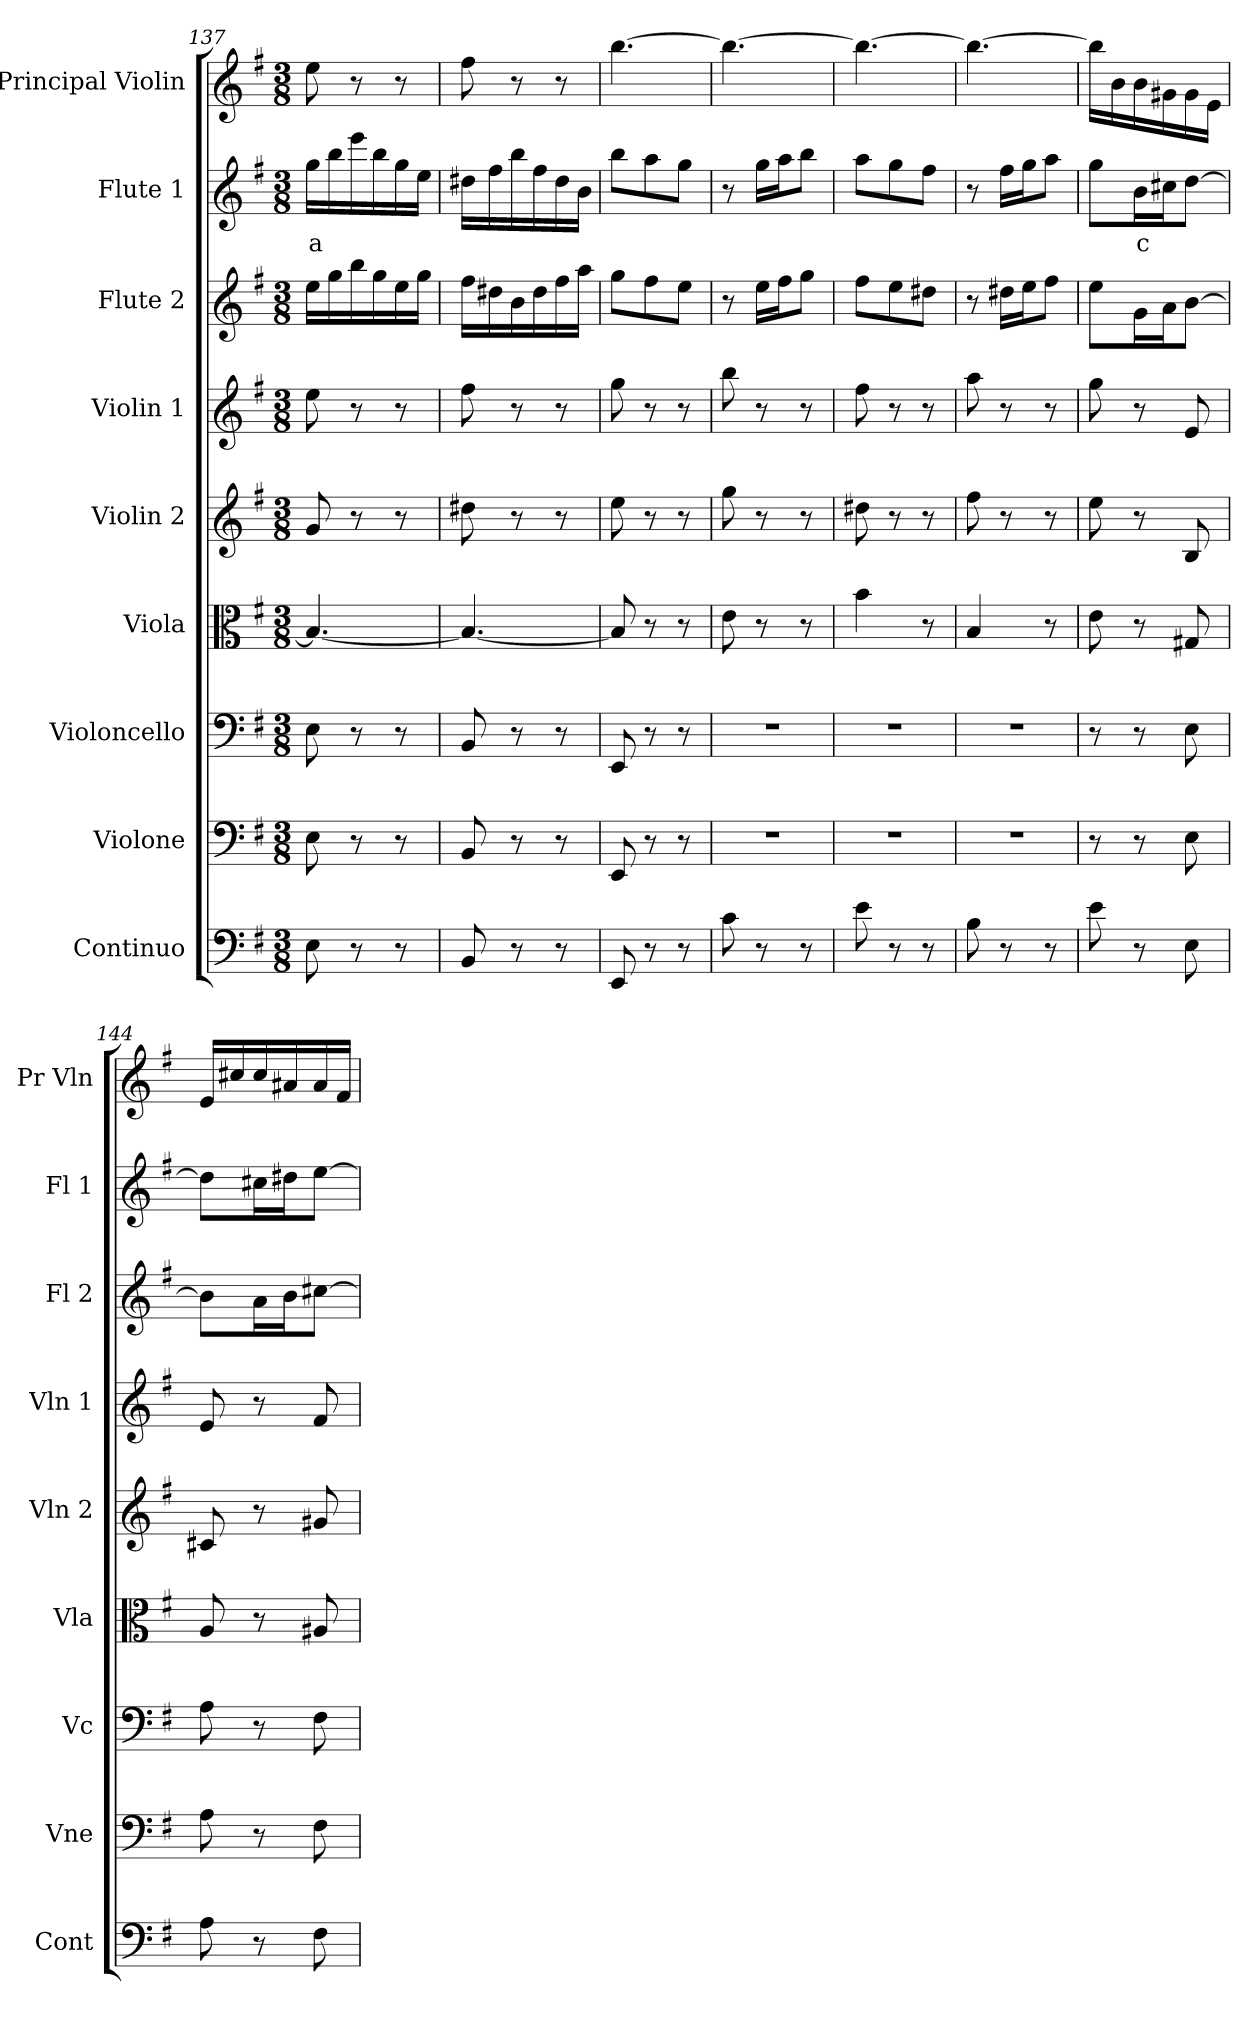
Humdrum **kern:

**kern	**kern	**kern	**kern	**kern	**kern	**kern	**kern	**text	**kern
*part9	*part8	*part7	*part6	*part5	*part4	*part3	*part2	*part2	*part1
*staff9	*staff8	*staff7	*staff6	*staff5	*staff4	*staff3	*staff2	*staff2	*staff1
*I"Continuo	*I"Violone	*I"Violoncello	*I"Viola	*I"Violin 2	*I"Violin 1	*I"Flute 2	*I"Flute 1	*	*I"Principal Violin
*I'Cont	*I'Vne	*I'Vc	*I'Vla	*I'Vln 2	*I'Vln 1	*I'Fl 2	*I'Fl 1	*	*I'Pr Vln
*clefF4	*clefF4	*clefF4	*clefC3	*clefG2	*clefG2	*clefG2	*clefG2	*	*clefG2
*	*ITrd7c12	*	*	*	*	*	*	*	*
*k[f#]	*k[f#]	*k[f#]	*k[f#]	*k[f#]	*k[f#]	*k[f#]	*k[f#]	*	*k[f#]
*M3/8	*M3/8	*M3/8	*M3/8	*M3/8	*M3/8	*M3/8	*M3/8	*	*M3/8
=137	=137	=137	=137	=137	=137	=137	=137	=137	=137
!	!	!	!	!	!	!	!	!LO:LY:b:color=#FF0000	!
8E\	8EE\	8E\	4.B/_	8g/	8ee\	16ee\LL	16gg\LL	a	8ee\
.	.	.	.	.	.	16gg\	16bb\	.	.
8r	8r	8r	.	8r	8r	16bb\	16eee\	.	8r
.	.	.	.	.	.	16gg\	16bb\	.	.
8r	8r	8r	.	8r	8r	16ee\	16gg\	.	8r
.	.	.	.	.	.	16gg\JJ	16ee\JJ	.	.
=138	=138	=138	=138	=138	=138	=138	=138	=138	=138
8BB/	8BBB/	8BB/	4.B/_	8dd#X\	8ff#\	16ff#\LL	16dd#X\LL	.	8ff#\
.	.	.	.	.	.	16dd#X\	16ff#\	.	.
8r	8r	8r	.	8r	8r	16b\	16bb\	.	8r
.	.	.	.	.	.	16dd#\	16ff#\	.	.
8r	8r	8r	.	8r	8r	16ff#\	16dd#\	.	8r
.	.	.	.	.	.	16aa\JJ	16b\JJ	.	.
=139	=139	=139	=139	=139	=139	=139	=139	=139	=139
8EE/	8EEE/	8EE/	8B/]	8ee\	8gg\	8gg\L	8bb\L	.	[4.bb\
8r	8r	8r	8r	8r	8r	8ff#\	8aa\	.	.
8r	8r	8r	8r	8r	8r	8ee\J	8gg\J	.	.
=140	=140	=140	=140	=140	=140	=140	=140	=140	=140
8c\	4.r	4.r	8e\	8gg\	8bb\	8r	8r	.	4.bb\_
8r	.	.	8r	8r	8r	16ee\LL	16gg\LL	.	.
.	.	.	.	.	.	16ff#\J	16aa\J	.	.
8r	.	.	8r	8r	8r	8gg\J	8bb\J	.	.
!!LO:LB:g=z
=141	=141	=141	=141	=141	=141	=141	=141	=141	=141
8e\	4.r	4.r	4b\	8dd#X\	8ff#\	8ff#\L	8aa\L	.	4.bb\_
8r	.	.	.	8r	8r	8ee\	8gg\	.	.
8r	.	.	8r	8r	8r	8dd#X\J	8ff#\J	.	.
=142	=142	=142	=142	=142	=142	=142	=142	=142	=142
8B\	4.r	4.r	4B/	8ff#\	8aa\	8r	8r	.	4.bb\_
8r	.	.	.	8r	8r	16dd#X\LL	16ff#\LL	.	.
.	.	.	.	.	.	16ee\J	16gg\J	.	.
8r	.	.	8r	8r	8r	8ff#\J	8aa\J	.	.
=143	=143	=143	=143	=143	=143	=143	=143	=143	=143
8e\	8r	8r	8e\	8ee\	8gg\	8ee\L	8gg\L	.	16bb\LL]
.	.	.	.	.	.	.	.	.	16b\
!	!	!	!	!	!	!	!	!LO:LY:b:color=#FF0000	!
8r	8r	8r	8r	8r	8r	16g\L	16b\L	c	16b\
.	.	.	.	.	.	16a\J	16cc#X\J	.	16g#X\
8E\	8EE\	8E\	8G#X/	8B/	8e/	[8b\J	[8dd\J	.	16g#\
.	.	.	.	.	.	.	.	.	16e\JJ
=144	=144	=144	=144	=144	=144	=144	=144	=144	=144
8A\	8AA\	8A\	8A/	8c#X/	8e/	8b\L]	8dd\L]	.	16e/LL
.	.	.	.	.	.	.	.	.	16cc#X/
8r	8r	8r	8r	8r	8r	16a\L	16cc#X\L	.	16cc#/
.	.	.	.	.	.	16b\J	16dd#X\J	.	16a#X/
8F#\	8FF#\	8F#\	8A#X/	8g#X/	8f#/	[8cc#X\J	[8ee\J	.	16a#/
.	.	.	.	.	.	.	.	.	16f#/JJ
=	=	=	=	=	=	=	=	=	=
*-	*-	*-	*-	*-	*-	*-	*-	*-	*-
